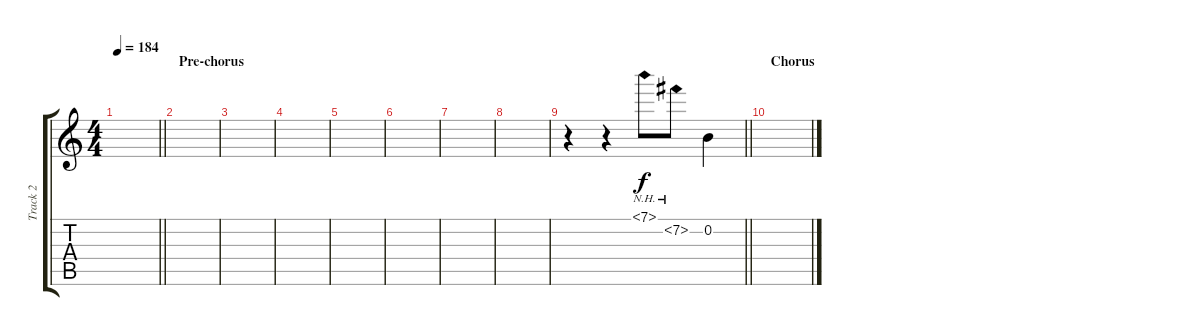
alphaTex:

\track ("Track 2" "Track 2") {instrument distortionguitar}
\staff {score tabs}
\tuning (E4 B3 G3 D3 A2 D2) {hide}
\ts (4 4)
\tempo 184
\clef g2
\barLineRight lightlight
\ks c
|
\section ("" "Pre-chorus")
|
|
|
|
|
|
|
\barLineRight lightlight
r.4 r.4 7.1{nh}.8 7.2{nh}.8 0.2.4 |
\section ("" "Chorus")
